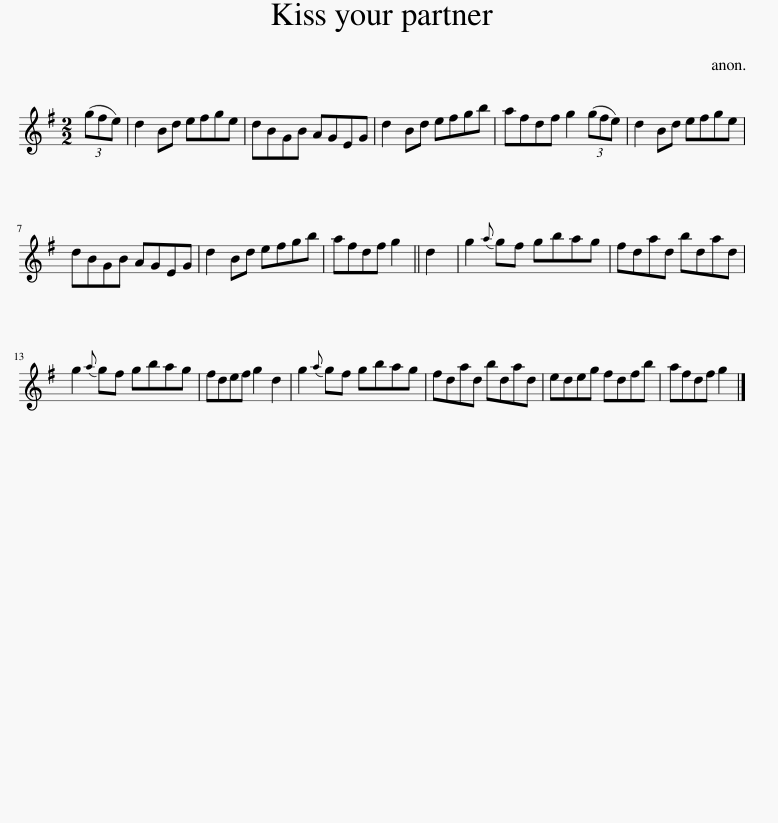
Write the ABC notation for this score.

X:1
L:1/8
M:2/2
I:linebreak $
K:G
V:1 treble
V:1
 (3(gfe) | d2 Bd efge | dBGB AGEG | d2 Bd efgb | afdf g2 (3(gfe) | %5
 d2 Bd efge |$ dBGB AGEG | d2 Bd efgb | afdf g2 || d2 | %10
 g2{a} gf gbag | fdad bdad |$ g2{a} gf gbag | fdef g2 d2 | g2{a} gf gbag | %15
 fdad bdad | edeg fdfb | afdf g2 |] %18
